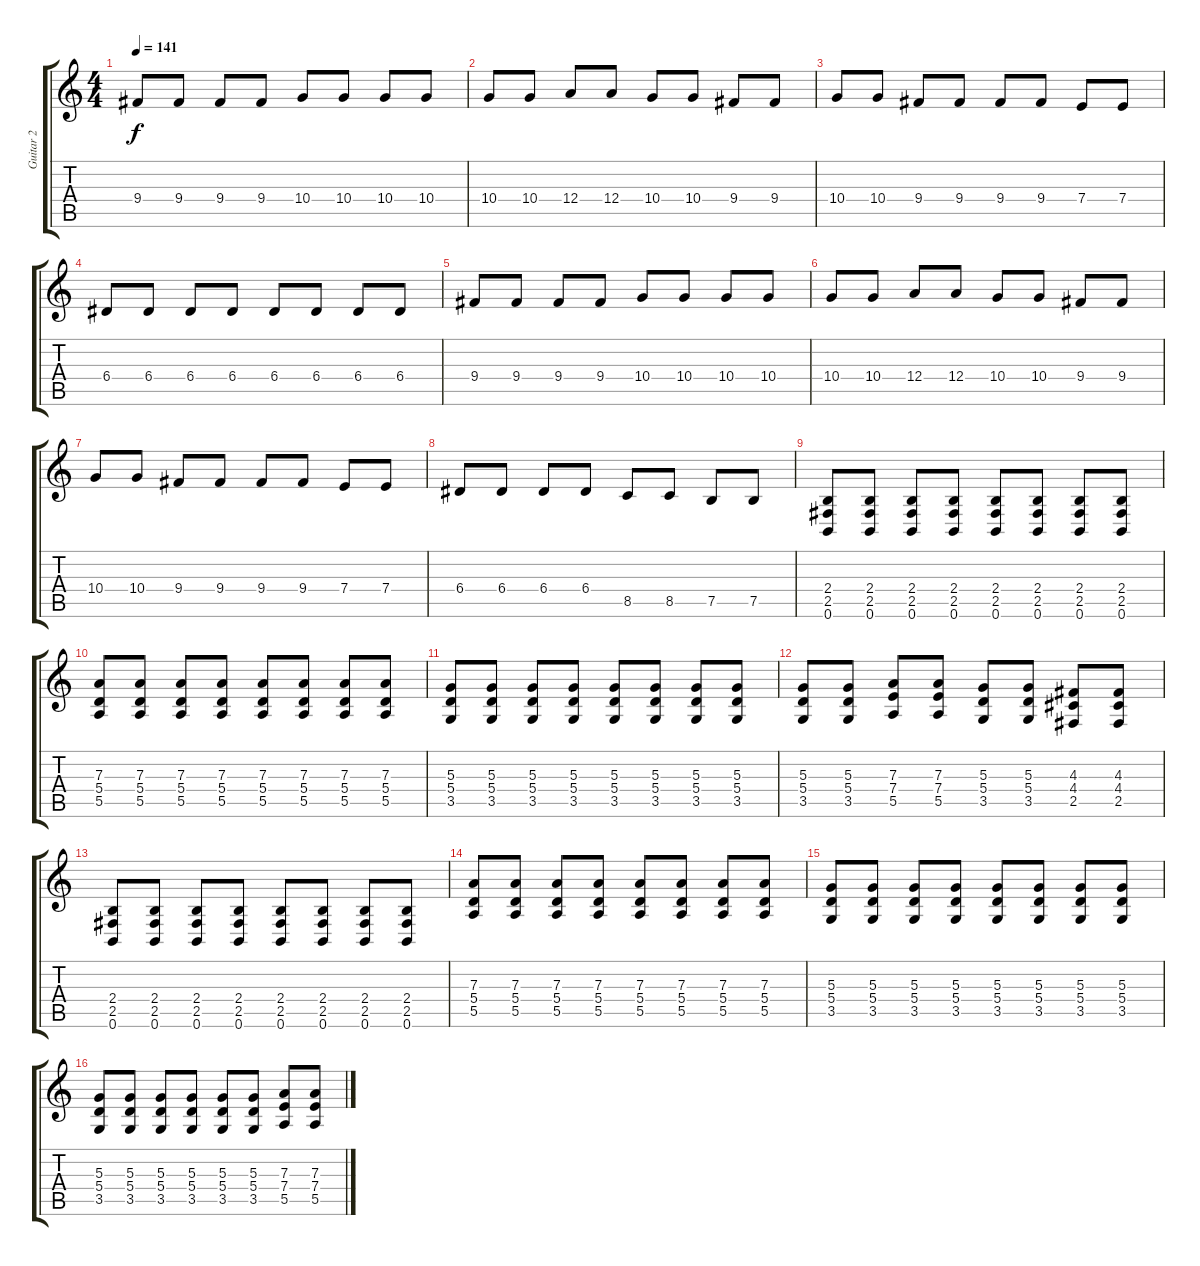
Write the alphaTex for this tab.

\track ("Guitar 2" "Guitar 2") {instrument distortionguitar}
\staff {score tabs}
\tuning (B3 Gb3 D3 A2 E2 B1) {hide}
\ts (4 4)
\tempo 141
\clef g2
\ks c
9.4.8{dy f} 9.4.8 9.4.8 9.4.8 10.4.8 10.4.8 10.4.8 10.4.8 |
10.4.8 10.4.8 12.4.8 12.4.8 10.4.8 10.4.8 9.4.8 9.4.8 |
10.4.8 10.4.8 9.4.8 9.4.8 9.4.8 9.4.8 7.4.8 7.4.8 |
6.4.8 6.4.8 6.4.8 6.4.8 6.4.8 6.4.8 6.4.8 6.4.8 |
9.4.8 9.4.8 9.4.8 9.4.8 10.4.8 10.4.8 10.4.8 10.4.8 |
10.4.8 10.4.8 12.4.8 12.4.8 10.4.8 10.4.8 9.4.8 9.4.8 |
10.4.8 10.4.8 9.4.8 9.4.8 9.4.8 9.4.8 7.4.8 7.4.8 |
6.4.8 6.4.8 6.4.8 6.4.8 8.5.8 8.5.8 7.5.8 7.5.8 |
\section ("" "")
(2.4 2.5 0.6).8 (2.4 2.5 0.6).8 (2.4 2.5 0.6).8 (2.4 2.5 0.6).8 (2.4 2.5 0.6).8 (2.4 2.5 0.6).8 (2.4 2.5 0.6).8 (2.4 2.5 0.6).8 |
(7.3 5.4 5.5).8 (7.3 5.4 5.5).8 (7.3 5.4 5.5).8 (7.3 5.4 5.5).8 (7.3 5.4 5.5).8 (7.3 5.4 5.5).8 (7.3 5.4 5.5).8 (7.3 5.4 5.5).8 |
(5.3 5.4 3.5).8 (5.3 5.4 3.5).8 (5.3 5.4 3.5).8 (5.3 5.4 3.5).8 (5.3 5.4 3.5).8 (5.3 5.4 3.5).8 (5.3 5.4 3.5).8 (5.3 5.4 3.5).8 |
(5.3 5.4 3.5).8 (5.3 5.4 3.5).8 (7.3 7.4 5.5).8 (7.3 7.4 5.5).8 (5.3 5.4 3.5).8 (5.3 5.4 3.5).8 (4.3 4.4 2.5).8 (4.3 4.4 2.5).8 |
(2.4 2.5 0.6).8 (2.4 2.5 0.6).8 (2.4 2.5 0.6).8 (2.4 2.5 0.6).8 (2.4 2.5 0.6).8 (2.4 2.5 0.6).8 (2.4 2.5 0.6).8 (2.4 2.5 0.6).8 |
(7.3 5.4 5.5).8 (7.3 5.4 5.5).8 (7.3 5.4 5.5).8 (7.3 5.4 5.5).8 (7.3 5.4 5.5).8 (7.3 5.4 5.5).8 (7.3 5.4 5.5).8 (7.3 5.4 5.5).8 |
(5.3 5.4 3.5).8 (5.3 5.4 3.5).8 (5.3 5.4 3.5).8 (5.3 5.4 3.5).8 (5.3 5.4 3.5).8 (5.3 5.4 3.5).8 (5.3 5.4 3.5).8 (5.3 5.4 3.5).8 |
(5.3 5.4 3.5).8 (5.3 5.4 3.5).8 (5.3 5.4 3.5).8 (5.3 5.4 3.5).8 (5.3 5.4 3.5).8 (5.3 5.4 3.5).8 (7.3 7.4 5.5).8 (7.3 7.4 5.5).8
